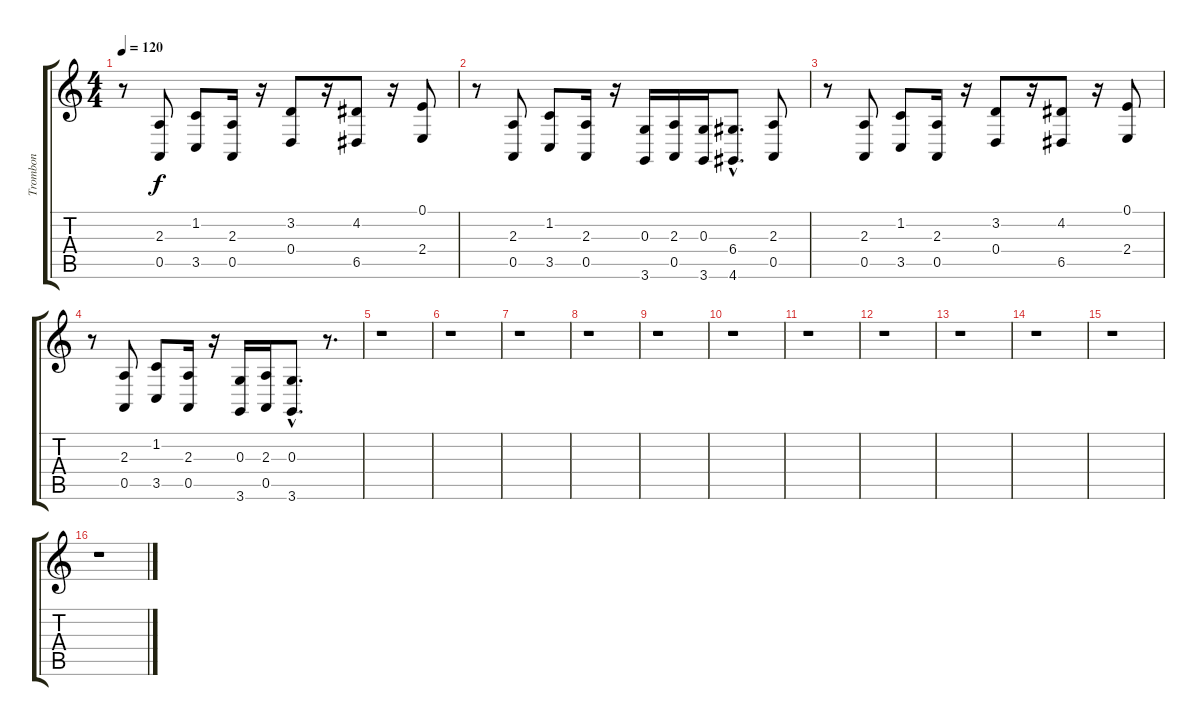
\track ("Trombon" "Trombon") {instrument trombone}
\staff {score tabs}
\tuning (E4 B3 G3 D3 A2 E2) {hide}
\ts (4 4)
\tempo 120
\clef g2
\ks c
r.8{dy f} (2.3 0.5).8 (1.2 3.5).8 (2.3 0.5).16 r.16 (3.2 0.4).8 r.16 (4.2 6.5).8 r.16 (0.1 2.4).8 |
r.8 (2.3 0.5).8 (1.2 3.5).8 (2.3 0.5).16 r.16 (0.3 3.6).16 (2.3 0.5).16 (0.3 3.6).16 (6.4{hac} 4.6{hac}).8{d} (2.3 0.5).8 |
r.8 (2.3 0.5).8 (1.2 3.5).8 (2.3 0.5).16 r.16 (3.2 0.4).8 r.16 (4.2 6.5).8 r.16 (0.1 2.4).8 |
r.8 (2.3 0.5).8 (1.2 3.5).8 (2.3 0.5).16 r.16 (0.3 3.6).16 (2.3 0.5).16 (0.3{hac} 3.6{hac}).8{d} r.8{d} |
r.1 |
r.1 |
r.1 |
r.1 |
r.1 |
r.1 |
r.1 |
r.1 |
r.1 |
r.1 |
r.1 |
r.1
